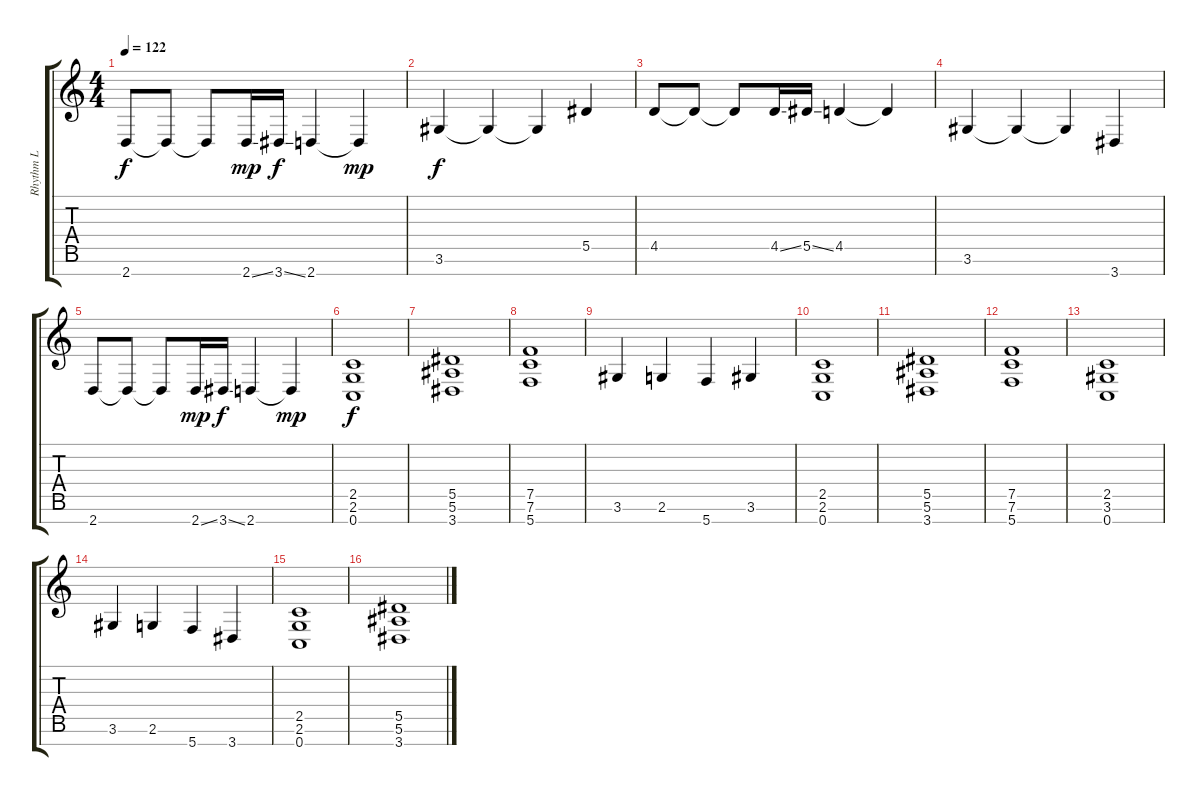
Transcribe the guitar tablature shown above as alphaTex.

\track ("Rhythm L" "Rhythm L") {instrument overdrivenguitar}
\staff {score tabs}
\tuning (F4 C4 Ab3 Eb3 Bb2 F2 C2) {hide}
\ts (4 4)
\tempo 122
\clef g2
\ks c
2.7.8{dy f} 2.7{t}.8 2.7{t}.8 2.7{ss}.16{dy mp} 3.7{ss}.16{dy f} 2.7.4 2.7{t}.4{dy mp} |
3.6.4{dy f} 3.6{t}.4 3.6{t}.4 5.5.4 |
4.5.8 4.5{t}.8 4.5{t}.8 4.5{ss}.16 5.5{ss}.16 4.5.4 4.5{t}.4 |
3.6.4 3.6{t}.4 3.6{t}.4 3.7.4 |
2.7.8 2.7{t}.8 2.7{t}.8 2.7{ss}.16{dy mp} 3.7{ss}.16{dy f} 2.7.4 2.7{t}.4{dy mp} |
(2.5 2.6 0.7).1{dy f} |
(5.5 5.6 3.7).1 |
(7.5 7.6 5.7).1 |
3.6.4 2.6.4 5.7.4 3.6.4 |
(2.5 2.6 0.7).1 |
(5.5 5.6 3.7).1 |
(7.5 7.6 5.7).1 |
(2.5 3.6 0.7).1 |
3.6.4 2.6.4 5.7.4 3.7.4 |
(2.5 2.6 0.7).1 |
(5.5 5.6 3.7).1
